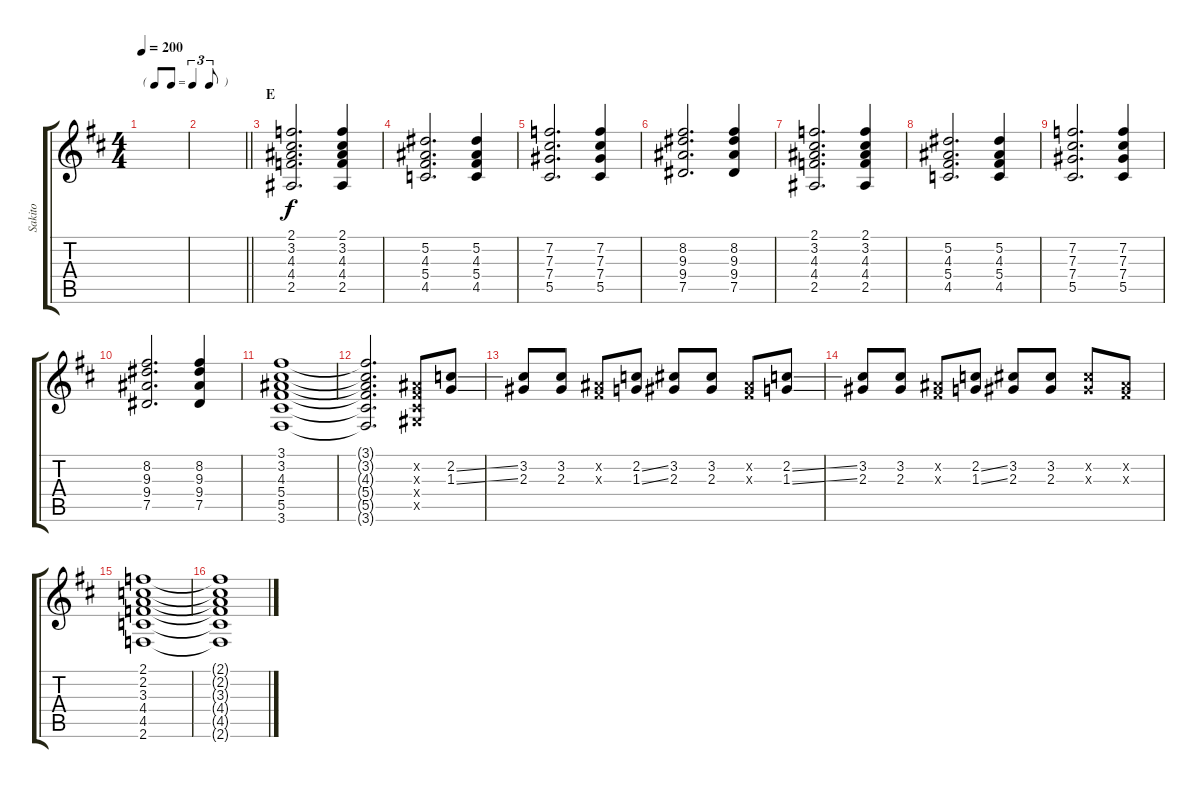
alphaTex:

\track ("Sakito" "Sakito") {instrument distortionguitar}
\staff {score tabs}
\tuning (Eb4 Bb3 Gb3 Db3 Ab2 Eb2) {hide}
\ts (4 4)
\tf triplet8th
\tempo 200
\clef g2
\ks d
|
\barLineRight lightlight
|
\section ("" "E")
(2.1 3.2 4.3 4.4 2.5).2{d} (2.1 3.2 4.3 4.4 2.5).4 |
(5.2 4.3 5.4 4.5).2{d} (5.2 4.3 5.4 4.5).4 |
(7.2 7.3 7.4 5.5).2{d} (7.2 7.3 7.4 5.5).4 |
(8.2 9.3 9.4 7.5).2{d} (8.2 9.3 9.4 7.5).4 |
(2.1 3.2 4.3 4.4 2.5).2{d} (2.1 3.2 4.3 4.4 2.5).4 |
(5.2 4.3 5.4 4.5).2{d} (5.2 4.3 5.4 4.5).4 |
(7.2 7.3 7.4 5.5).2{d} (7.2 7.3 7.4 5.5).4 |
(8.2 9.3 9.4 7.5).2{d} (8.2 9.3 9.4 7.5).4 |
(3.1 3.2 4.3 5.4 5.5 3.6).1 |
(3.1{t} 3.2{t} 4.3{t} 5.4{t} 5.5{t} 3.6{t}).2{d} (0.2{x} 0.3{x} 0.4{x} 0.5{x}).8 (2.2{ss} 1.3{ss}).8 |
(3.2 2.3).8 (3.2 2.3).8 (0.2{x} 0.3{x}).8 (2.2{ss} 1.3{ss}).8 (3.2 2.3).8 (3.2 2.3).8 (0.2{x} 0.3{x}).8 (2.2{ss} 1.3{ss}).8 |
(3.2 2.3).8 (3.2 2.3).8 (0.2{x} 0.3{x}).8 (2.2{ss} 1.3{ss}).8 (3.2 2.3).8 (3.2 2.3).8 (3.2{x} 2.3{x}).8 (0.2{x} 0.3{x}).8 |
(2.1 2.2 3.3 4.4 4.5 2.6).1 |
(2.1{t} 2.2{t} 3.3{t} 4.4{t} 4.5{t} 2.6{t}).1
